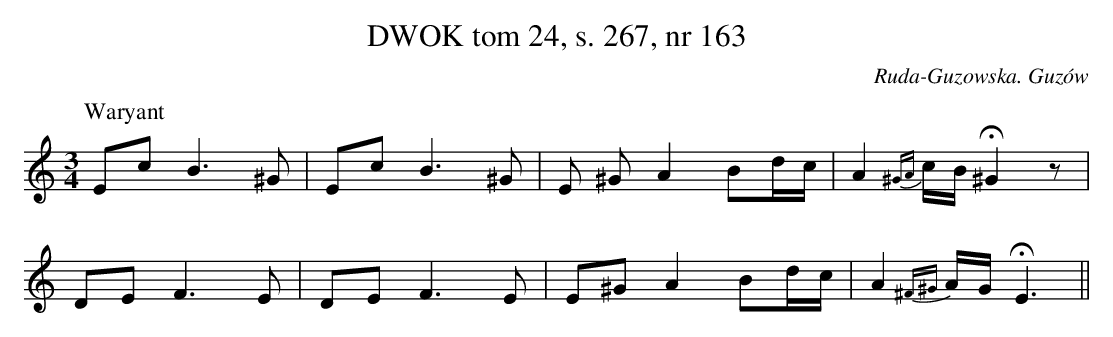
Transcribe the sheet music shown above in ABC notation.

X:1
T: DWOK tom 24, s. 267, nr 163
O: Ruda-Guzowska. Guzów
L: 1/16
M: 3/4
K: C
P:Waryant
E2c2  B6^G2 | E2c2 B6 ^G2 | E2 ^G2 A4 B2dc | A4 {^GA}cB H^G4 z2 |
D2E2 F6 E2 | D2E2 F6 E2 | E2^G2 A4 B2dc | A4 {^F^G}AG HE6 ||
